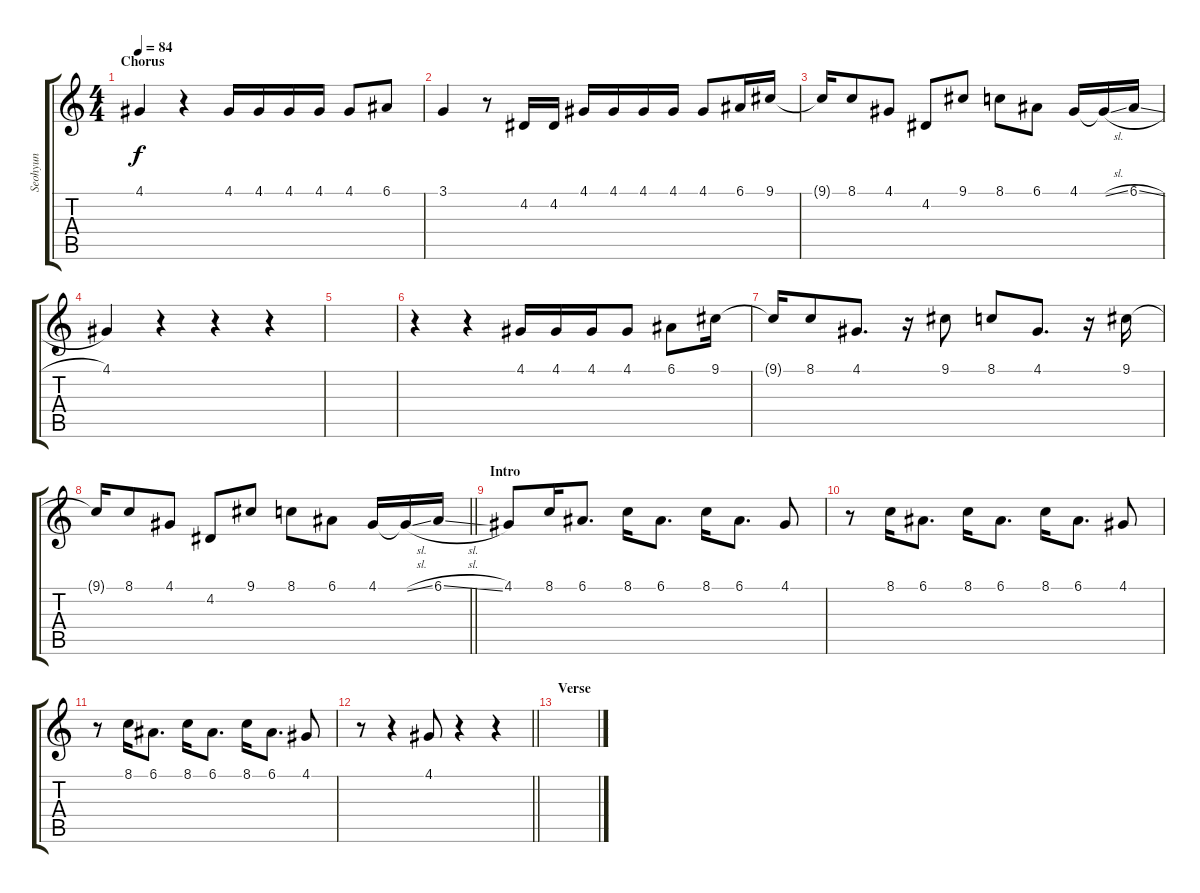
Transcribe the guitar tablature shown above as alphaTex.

\track ("Seohyun" "Seohyun") {instrument piccolo}
\staff {score tabs}
\tuning (E4 B3 G3 D3 A2 E2) {hide}
\ts (4 4)
\section ("" "Chorus")
\tempo 84
\clef g2
\ks c
4.1.4{dy f} r.4 4.1.16 4.1.16 4.1.16 4.1.16 4.1.8 6.1.8 |
3.1.4 r.8 4.2.16 4.2.16 4.1.16 4.1.16 4.1.16 4.1.16 4.1.8 6.1.16 9.1.16 |
9.1{t}.16 8.1.8 4.1.8 4.2.8 9.1.8 8.1.8 6.1.8 4.1.16 4.1{sl t}.16 6.1{sl}.16 |
4.1.4 r.4 r.4 r.4 |
|
r.4 r.4 4.1.16 4.1.16 4.1.16 4.1.8 6.1.8 9.1.16 |
9.1{t}.16 8.1.8 4.1.8{d} r.16 9.1.8 8.1.8 4.1.8{d} r.16 9.1.16 |
\barLineRight lightlight
9.1{t}.16 8.1.8 4.1.8 4.2.8 9.1.8 8.1.8 6.1.8 4.1.16 4.1{sl t}.16 6.1{sl}.16 |
\section ("" "Intro")
4.1.8 8.1.16 6.1.8{d} 8.1.16 6.1.8{d} 8.1.16 6.1.8{d} 4.1.8 |
r.8 8.1.16 6.1.8{d} 8.1.16 6.1.8{d} 8.1.16 6.1.8{d} 4.1.8 |
r.8 8.1.16 6.1.8{d} 8.1.16 6.1.8{d} 8.1.16 6.1.8{d} 4.1.8 |
\barLineRight lightlight
r.8 r.4 4.1.8 r.4 r.4 |
\section ("" "Verse")
